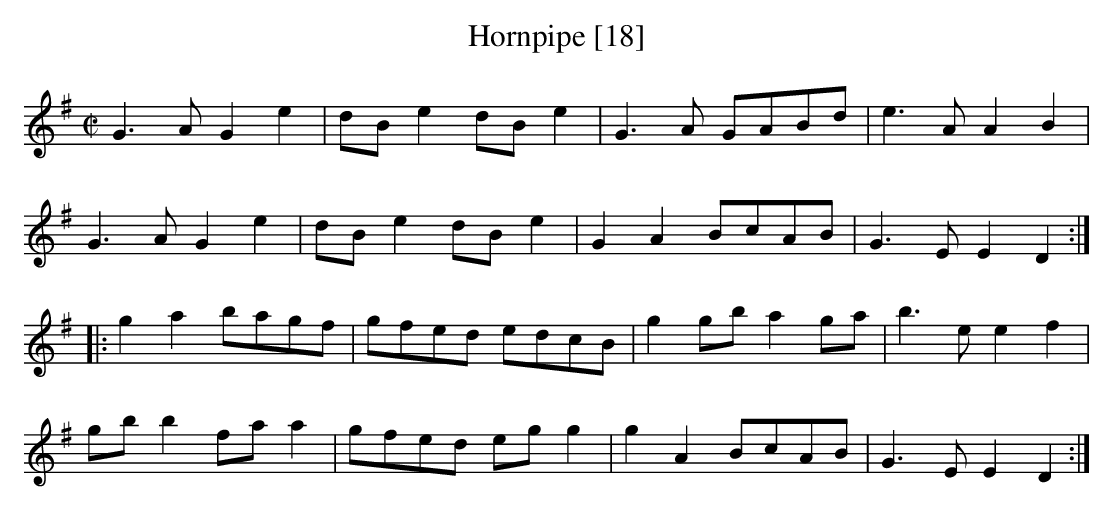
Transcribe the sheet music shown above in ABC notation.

X:1
T:Hornpipe [18]
M:C|
L:1/8
K:G
G3A G2e2|dB e2 dB e2|G3A GABd|e3A A2B2|
G3A G2e2|dB e2 dB e2|G2A2 BcAB|G3E E2D2:|
|:g2a2 bagf|gfed edcB|g2 gb a2 ga|b3 e e2f2|
gb b2 fa a2|gfed eg g2|g2A2 BcAB|G3 E E2D2:|]
